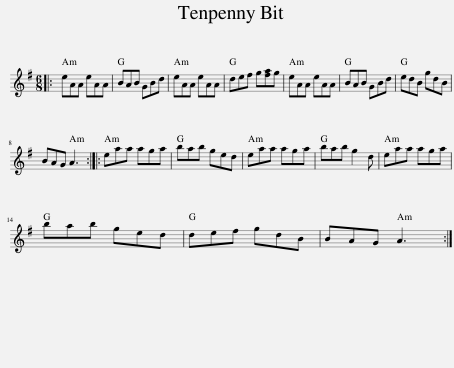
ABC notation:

X:1
L:1/8
M:6/8
I:linebreak $
K:G
V:1 treble
V:1
|: eAA eAA | BAB GBd | eAA eAA | def g[fa]g | eAA eAA | %5
 BAB GBd | edB gdB |$ BAG A3 :: eaa aga | bab ged | %10
 eaa aga | bab g2 d | eaa aga |$ bab ged | def gdB | %15
 BAG A3 :| %16
